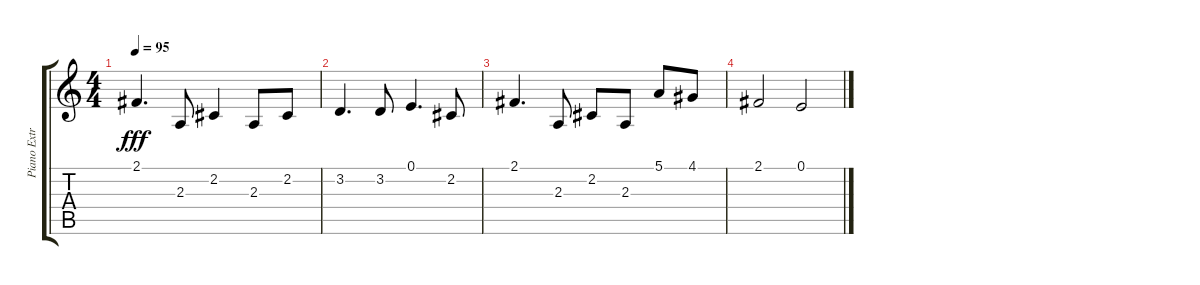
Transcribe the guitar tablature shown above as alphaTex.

\track ("Piano Extra Right" "Piano Extr") {instrument acousticgrandpiano}
\staff {score tabs}
\tuning (E4 B3 G3 D3 A2 E2) {hide}
\ts (4 4)
\tempo 95
\clef g2
\ks c
2.1.4{d dy fff} 2.3.8 2.2.4 2.3.8 2.2.8 |
3.2.4{d} 3.2.8 0.1.4{d} 2.2.8 |
2.1.4{d} 2.3.8 2.2.8 2.3.8 5.1.8 4.1.8 |
2.1.2 0.1.2
